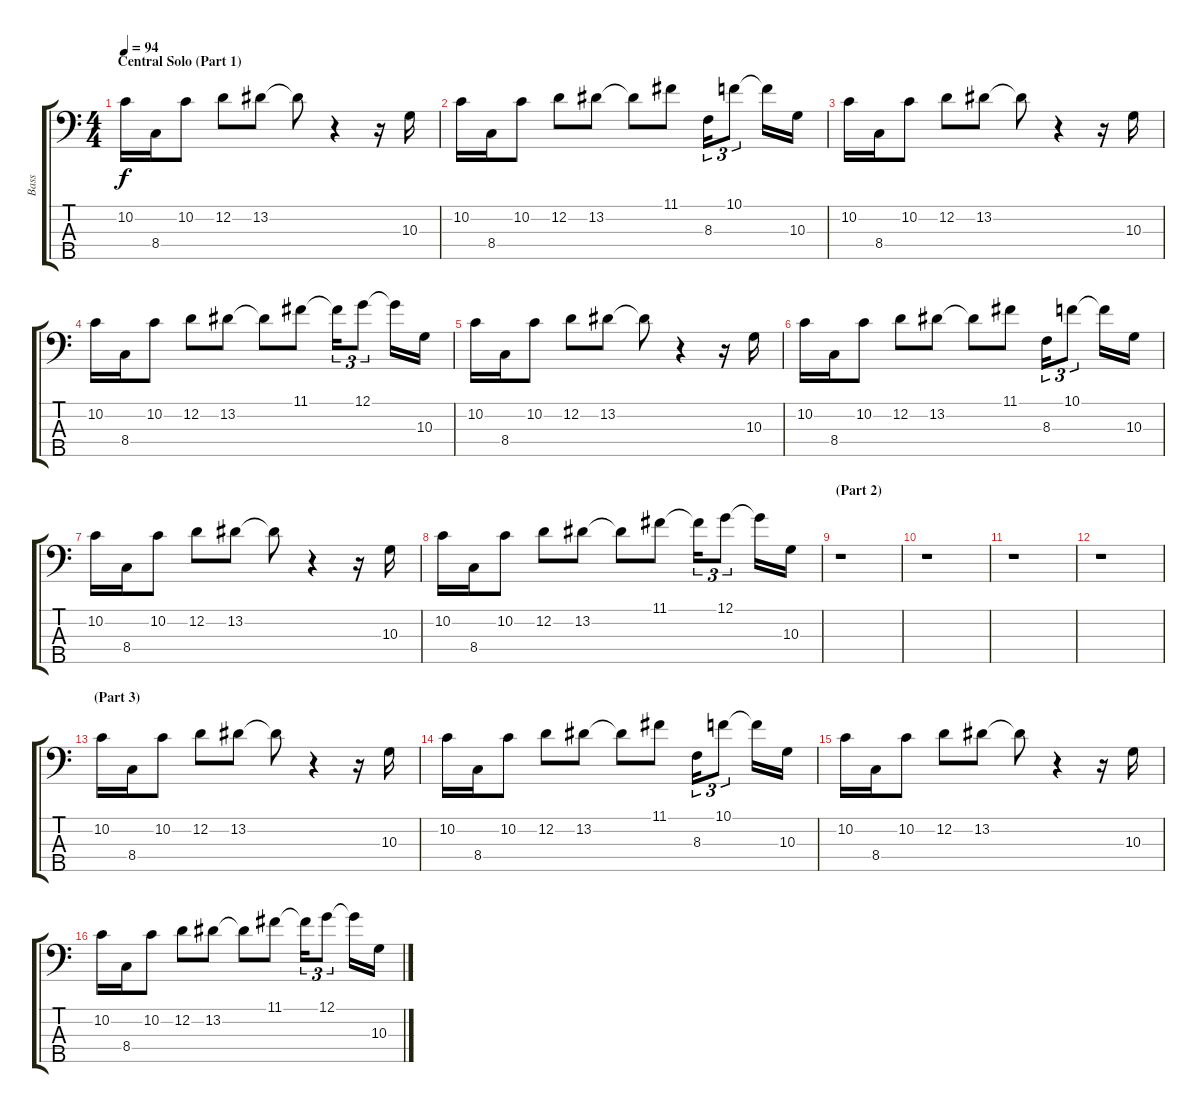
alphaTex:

\track ("Bass" "Bass") {instrument electricbasspick}
\staff {score tabs}
\tuning (G2 D2 A1 E1 B0) {hide}
\ts (4 4)
\section ("" "Central Solo (Part 1)")
\tempo 94
\clef f4
\ks c
10.2.16{dy f} 8.4.16 10.2.8 12.2.8 13.2.8 13.2{t}.8 r.4 r.16 10.3.16 |
10.2.16 8.4.16 10.2.8 12.2.8 13.2.8 13.2{t}.8 11.1.8 8.3.16{tu (3 2)} 10.1.8{tu (3 2)} 10.1{t}.16 10.3.16 |
10.2.16 8.4.16 10.2.8 12.2.8 13.2.8 13.2{t}.8 r.4 r.16 10.3.16 |
10.2.16 8.4.16 10.2.8 12.2.8 13.2.8 13.2{t}.8 11.1.8 11.1{t}.16{tu (3 2)} 12.1.8{tu (3 2)} 12.1{t}.16 10.3.16 |
10.2.16 8.4.16 10.2.8 12.2.8 13.2.8 13.2{t}.8 r.4 r.16 10.3.16 |
10.2.16 8.4.16 10.2.8 12.2.8 13.2.8 13.2{t}.8 11.1.8 8.3.16{tu (3 2)} 10.1.8{tu (3 2)} 10.1{t}.16 10.3.16 |
10.2.16 8.4.16 10.2.8 12.2.8 13.2.8 13.2{t}.8 r.4 r.16 10.3.16 |
10.2.16 8.4.16 10.2.8 12.2.8 13.2.8 13.2{t}.8 11.1.8 11.1{t}.16{tu (3 2)} 12.1.8{tu (3 2)} 12.1{t}.16 10.3.16 |
\section ("" "(Part 2)")
r.1 |
r.1 |
r.1 |
r.1 |
\section ("" "(Part 3)")
10.2.16 8.4.16 10.2.8 12.2.8 13.2.8 13.2{t}.8 r.4 r.16 10.3.16 |
10.2.16 8.4.16 10.2.8 12.2.8 13.2.8 13.2{t}.8 11.1.8 8.3.16{tu (3 2)} 10.1.8{tu (3 2)} 10.1{t}.16 10.3.16 |
10.2.16 8.4.16 10.2.8 12.2.8 13.2.8 13.2{t}.8 r.4 r.16 10.3.16 |
10.2.16 8.4.16 10.2.8 12.2.8 13.2.8 13.2{t}.8 11.1.8 11.1{t}.16{tu (3 2)} 12.1.8{tu (3 2)} 12.1{t}.16 10.3.16
